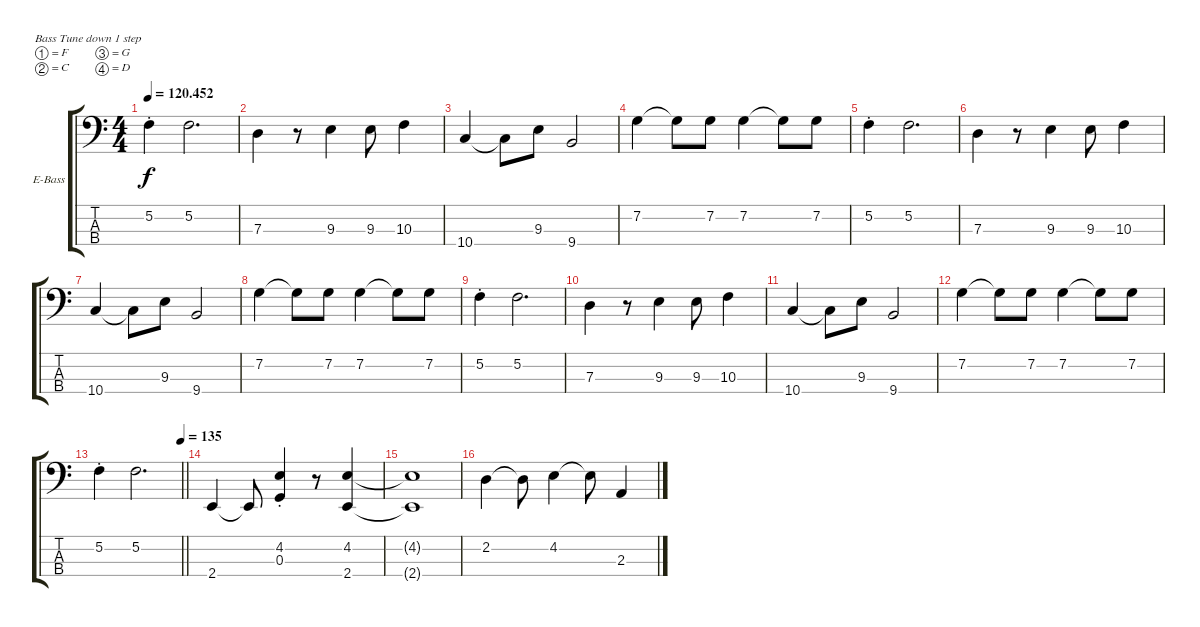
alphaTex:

\bracketExtendMode groupsimilarinstruments
\firstSystemTrackNameOrientation horizontal
\otherSystemsTrackNameOrientation horizontal
\track ("Bass" "E-Bass") {instrument electricbasspick}
\staff {score tabs}
\tuning (F2 C2 G1 D1)
\ts (4 4)
\tempo
120.452
\accidentals auto
\clef f4
\ottava regular
\simile none
\ks c
5.2{st}.4{dy f} 5.2.2{d} |
7.3.4 r.8 9.3.4 9.3.8 10.3.4 |
10.4.4 10.4{t}.8 9.3.8 9.4.2 |
7.2.4 7.2{t}.8 7.2.8 7.2.4 7.2{t}.8 7.2.8 |
5.2{st}.4 5.2.2{d} |
7.3.4 r.8 9.3.4 9.3.8 10.3.4 |
10.4.4 10.4{t}.8 9.3.8 9.4.2 |
7.2.4 7.2{t}.8 7.2.8 7.2.4 7.2{t}.8 7.2.8 |
5.2{st}.4 5.2.2{d} |
7.3.4 r.8 9.3.4 9.3.8 10.3.4 |
10.4.4 10.4{t}.8 9.3.8 9.4.2 |
7.2.4 7.2{t}.8 7.2.8 7.2.4 7.2{t}.8 7.2.8 |
\tempo (135 1)
\barLineRight lightlight
5.2{st}.4 5.2.2{d} |
2.4.4 2.4{t}.8 (4.2{st} 0.3{st}).4 r.8 (4.2 2.4).4 |
(4.2{t} 2.4{t}).1 |
2.2.4 2.2{t}.8 4.2.4 4.2{t}.8 2.3.4
